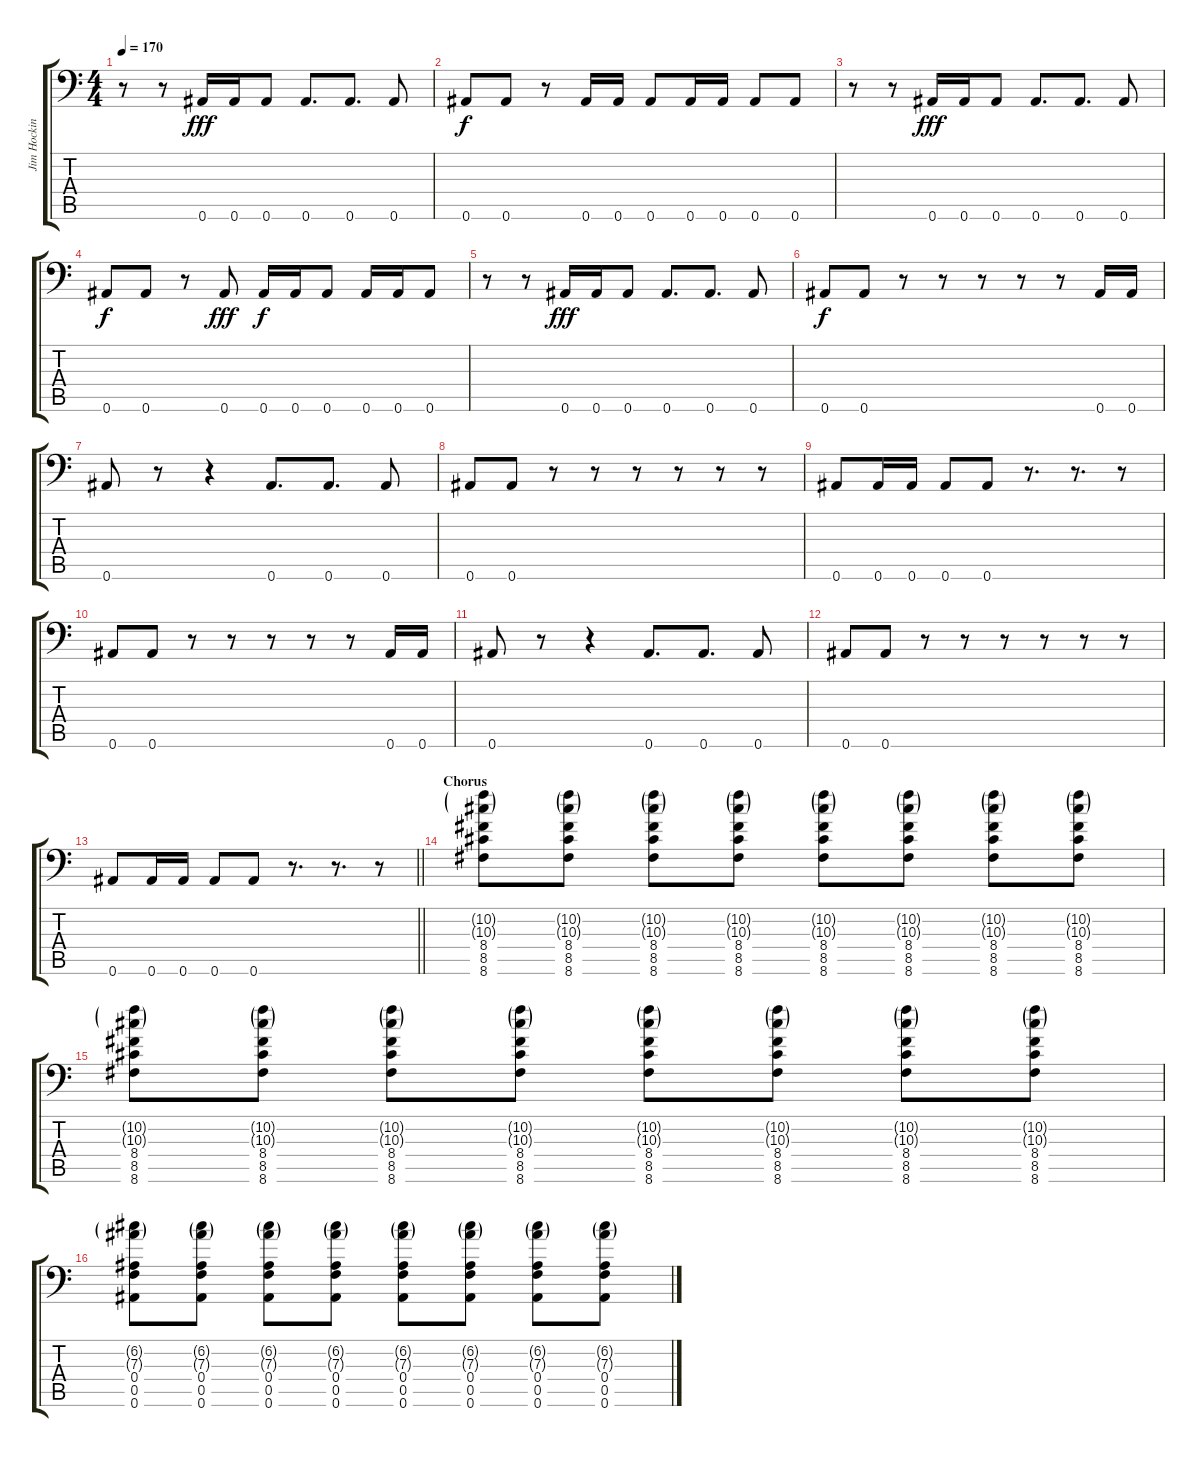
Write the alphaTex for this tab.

\track ("Jim Hocking - Rhythm" "Jim Hockin") {instrument overdrivenguitar}
\staff {score tabs}
\tuning (C4 G3 Eb3 Bb2 F2 Bb1) {hide}
\ts (4 4)
\tempo 170
\clef f4
\ks c
r.8{dy f} r.8 0.6.16{dy fff} 0.6.16 0.6.8 0.6.8{d} 0.6.8{d} 0.6.8 |
0.6.8{dy f} 0.6.8 r.8 0.6.16 0.6.16 0.6.8 0.6.16 0.6.16 0.6.8 0.6.8 |
r.8 r.8 0.6.16{dy fff} 0.6.16 0.6.8 0.6.8{d} 0.6.8{d} 0.6.8 |
0.6.8{dy f} 0.6.8 r.8 0.6.8{dy fff} 0.6.16{dy f} 0.6.16 0.6.8 0.6.16 0.6.16 0.6.8 |
r.8 r.8 0.6.16{dy fff} 0.6.16 0.6.8 0.6.8{d} 0.6.8{d} 0.6.8 |
0.6.8{dy f} 0.6.8 r.8 r.8 r.8 r.8 r.8 0.6.16 0.6.16 |
0.6.8 r.8 r.4 0.6.8{d} 0.6.8{d} 0.6.8 |
0.6.8 0.6.8 r.8 r.8 r.8 r.8 r.8 r.8 |
0.6.8 0.6.16 0.6.16 0.6.8 0.6.8 r.8{d} r.8{d} r.8 |
0.6.8 0.6.8 r.8 r.8 r.8 r.8 r.8 0.6.16 0.6.16 |
0.6.8 r.8 r.4 0.6.8{d} 0.6.8{d} 0.6.8 |
0.6.8 0.6.8 r.8 r.8 r.8 r.8 r.8 r.8 |
\barLineRight lightlight
0.6.8 0.6.16 0.6.16 0.6.8 0.6.8 r.8{d} r.8{d} r.8 |
\section ("" "Chorus")
(10.2{g} 10.3{g} 8.4 8.5 8.6).8 (10.2{g} 10.3{g} 8.4 8.5 8.6).8 (10.2{g} 10.3{g} 8.4 8.5 8.6).8 (10.2{g} 10.3{g} 8.4 8.5 8.6).8 (10.2{g} 10.3{g} 8.4 8.5 8.6).8 (10.2{g} 10.3{g} 8.4 8.5 8.6).8 (10.2{g} 10.3{g} 8.4 8.5 8.6).8 (10.2{g} 10.3{g} 8.4 8.5 8.6).8 |
(10.2{g} 10.3{g} 8.4 8.5 8.6).8 (10.2{g} 10.3{g} 8.4 8.5 8.6).8 (10.2{g} 10.3{g} 8.4 8.5 8.6).8 (10.2{g} 10.3{g} 8.4 8.5 8.6).8 (10.2{g} 10.3{g} 8.4 8.5 8.6).8 (10.2{g} 10.3{g} 8.4 8.5 8.6).8 (10.2{g} 10.3{g} 8.4 8.5 8.6).8 (10.2{g} 10.3{g} 8.4 8.5 8.6).8 |
(6.2{g} 7.3{g} 0.4 0.5 0.6).8 (6.2{g} 7.3{g} 0.4 0.5 0.6).8 (6.2{g} 7.3{g} 0.4 0.5 0.6).8 (6.2{g} 7.3{g} 0.4 0.5 0.6).8 (6.2{g} 7.3{g} 0.4 0.5 0.6).8 (6.2{g} 7.3{g} 0.4 0.5 0.6).8 (6.2{g} 7.3{g} 0.4 0.5 0.6).8 (6.2{g} 7.3{g} 0.4 0.5 0.6).8
